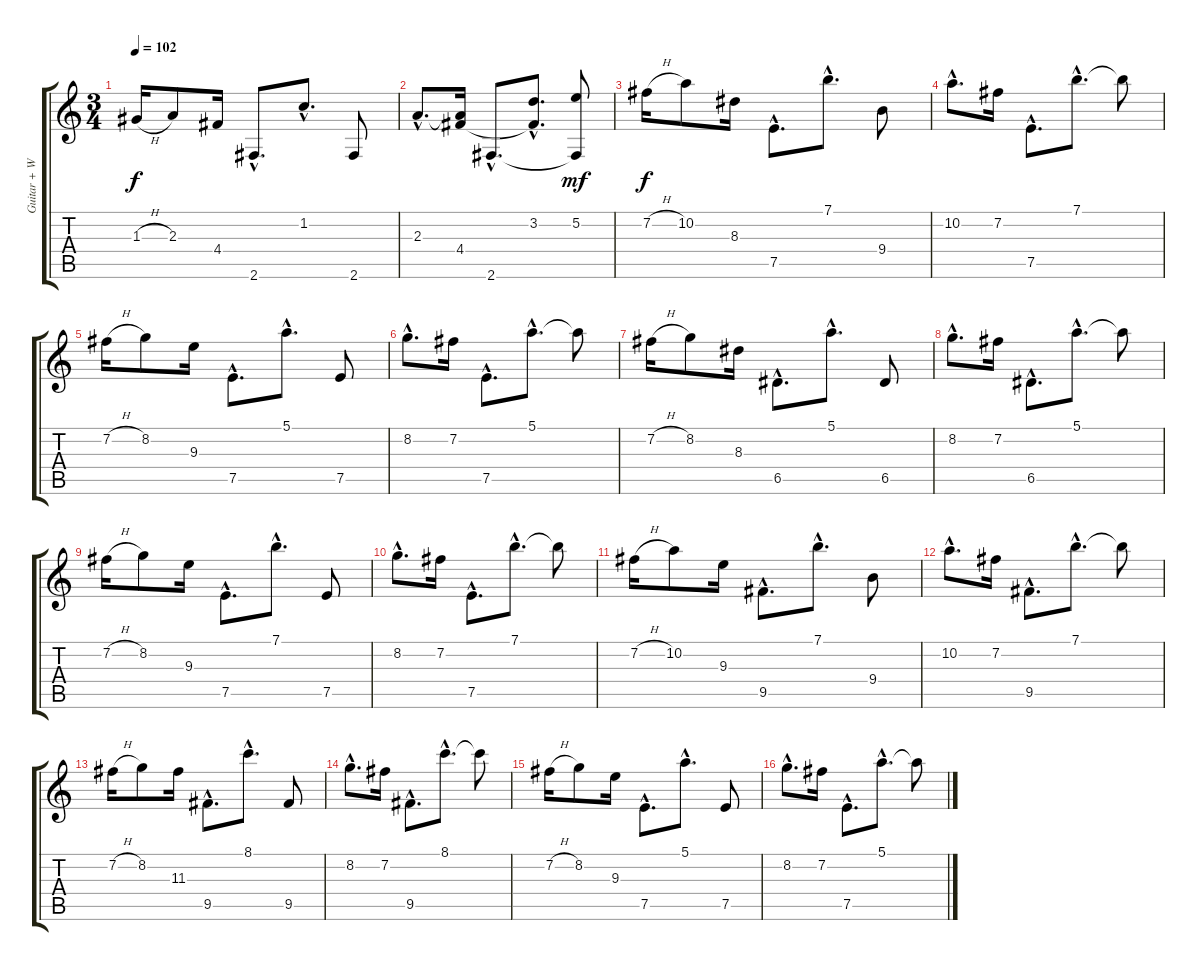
\track ("Guitar + Weird Sound (part1)" "Guitar + W") {instrument electricguitarmuted}
\staff {score tabs}
\tuning (E4 B3 G3 D3 A2 E2) {hide}
\ts (3 4)
\tempo 102
\clef g2
\ks c
1.3{h}.16{dy f} 2.3.8 4.4.16 2.6{hac}.8{d} 1.2{hac}.8{d} 2.6.8 |
2.3{hac}.8{d} (2.3{t} 4.4).16 2.6{hac}.8{d} (3.2{hac} 4.4{hac t}).8{d} (5.2 2.6{t}).8{dy mf} |
7.2{h}.16{dy f volume 9} 10.2.8 8.3.16 7.5{hac}.8{d} 7.1{hac}.8{d} 9.4.8 |
10.2{hac}.8{d volume 9} 7.2.16 7.5{hac}.8{d} 7.1{hac}.8{d} 7.1{t}.8 |
7.2{h}.16{volume 9} 8.2.8 9.3.16 7.5{hac}.8{d} 5.1{hac}.8{d} 7.5.8 |
8.2{hac}.8{d volume 9} 7.2.16 7.5{hac}.8{d} 5.1{hac}.8{d} 5.1{t}.8 |
7.2{h}.16 8.2.8 8.3.16 6.5{hac}.8{d} 5.1{hac}.8{d} 6.5.8 |
8.2{hac}.8{d} 7.2.16 6.5{hac}.8{d} 5.1{hac}.8{d} 5.1{t}.8 |
7.2{h}.16 8.2.8 9.3.16 7.5{hac}.8{d} 7.1{hac}.8{d} 7.5.8 |
8.2{hac}.8{d} 7.2.16 7.5{hac}.8{d} 7.1{hac}.8{d} 7.1{t}.8 |
7.2{h}.16{volume 9} 10.2.8 9.3.16 9.5{hac}.8{d} 7.1{hac}.8{d} 9.4.8 |
10.2{hac}.8{d volume 9} 7.2.16 9.5{hac}.8{d} 7.1{hac}.8{d} 7.1{t}.8 |
7.2{h}.16{volume 9} 8.2.8 11.3.16 9.5{hac}.8{d} 8.1{hac}.8{d} 9.5.8 |
8.2{hac}.8{d volume 9} 7.2.16 9.5{hac}.8{d} 8.1{hac}.8{d} 8.1{t}.8 |
7.2{h}.16{volume 9} 8.2.8 9.3.16 7.5{hac}.8{d} 5.1{hac}.8{d} 7.5.8 |
8.2{hac}.8{d} 7.2.16 7.5{hac}.8{d} 5.1{hac}.8{d} 5.1{t}.8
